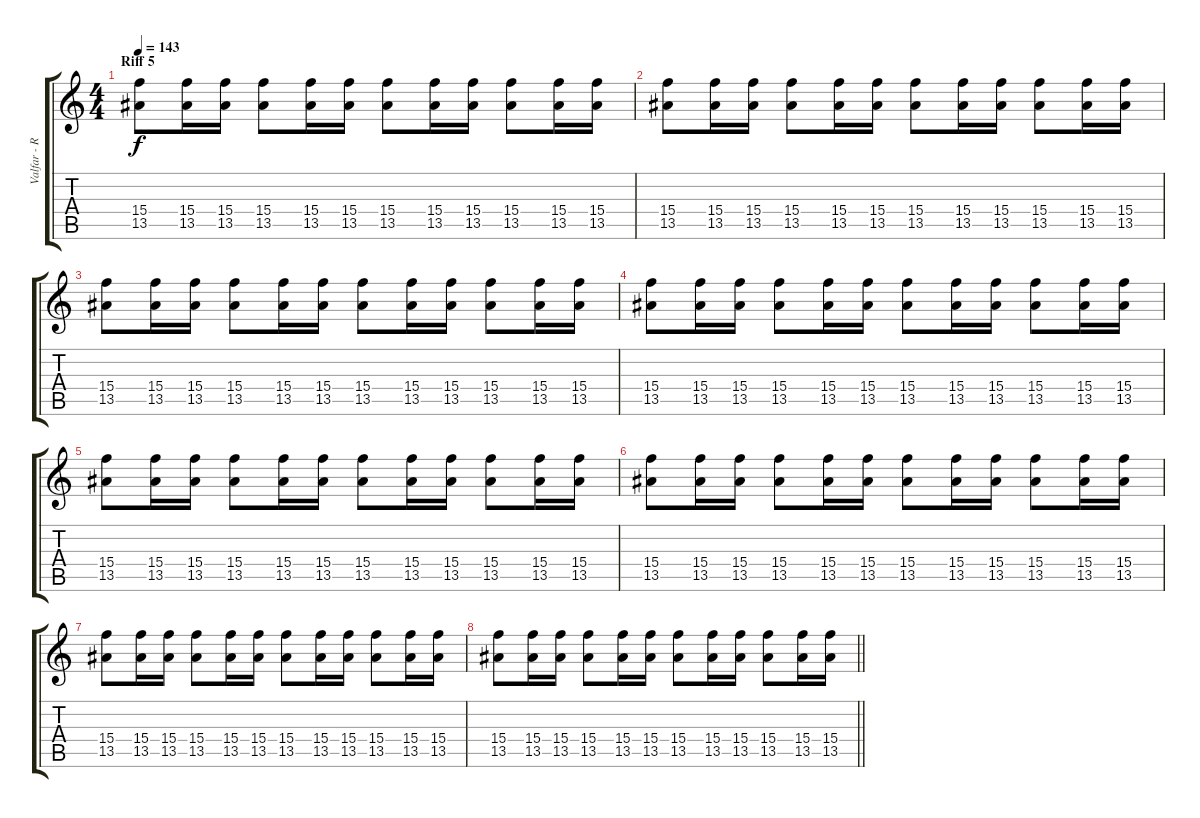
\track ("Valfar - Rhythm" "Valfar - R") {instrument distortionguitar}
\staff {score tabs}
\tuning (E4 B3 G3 D3 A2 E2) {hide}
\ts (4 4)
\section ("" "Riff 5")
\tempo 143
\clef g2
\ks c
(15.4 13.5).8{dy f volume 11} (15.4 13.5).16 (15.4 13.5).16 (15.4 13.5).8 (15.4 13.5).16 (15.4 13.5).16 (15.4 13.5).8 (15.4 13.5).16 (15.4 13.5).16 (15.4 13.5).8 (15.4 13.5).16 (15.4 13.5).16 |
(15.4 13.5).8 (15.4 13.5).16 (15.4 13.5).16 (15.4 13.5).8 (15.4 13.5).16 (15.4 13.5).16 (15.4 13.5).8 (15.4 13.5).16 (15.4 13.5).16 (15.4 13.5).8 (15.4 13.5).16 (15.4 13.5).16 |
(15.4 13.5).8 (15.4 13.5).16 (15.4 13.5).16 (15.4 13.5).8 (15.4 13.5).16 (15.4 13.5).16 (15.4 13.5).8 (15.4 13.5).16 (15.4 13.5).16 (15.4 13.5).8 (15.4 13.5).16 (15.4 13.5).16 |
(15.4 13.5).8 (15.4 13.5).16 (15.4 13.5).16 (15.4 13.5).8 (15.4 13.5).16 (15.4 13.5).16 (15.4 13.5).8 (15.4 13.5).16 (15.4 13.5).16 (15.4 13.5).8 (15.4 13.5).16 (15.4 13.5).16 |
(15.4 13.5).8{volume 11} (15.4 13.5).16 (15.4 13.5).16 (15.4 13.5).8 (15.4 13.5).16 (15.4 13.5).16 (15.4 13.5).8 (15.4 13.5).16 (15.4 13.5).16 (15.4 13.5).8 (15.4 13.5).16 (15.4 13.5).16 |
(15.4 13.5).8 (15.4 13.5).16 (15.4 13.5).16 (15.4 13.5).8 (15.4 13.5).16 (15.4 13.5).16 (15.4 13.5).8 (15.4 13.5).16 (15.4 13.5).16 (15.4 13.5).8 (15.4 13.5).16 (15.4 13.5).16 |
(15.4 13.5).8 (15.4 13.5).16 (15.4 13.5).16 (15.4 13.5).8 (15.4 13.5).16 (15.4 13.5).16 (15.4 13.5).8 (15.4 13.5).16 (15.4 13.5).16 (15.4 13.5).8 (15.4 13.5).16 (15.4 13.5).16 |
\barLineRight lightlight
(15.4 13.5).8 (15.4 13.5).16 (15.4 13.5).16 (15.4 13.5).8 (15.4 13.5).16 (15.4 13.5).16 (15.4 13.5).8 (15.4 13.5).16 (15.4 13.5).16 (15.4 13.5).8 (15.4 13.5).16 (15.4 13.5).16
